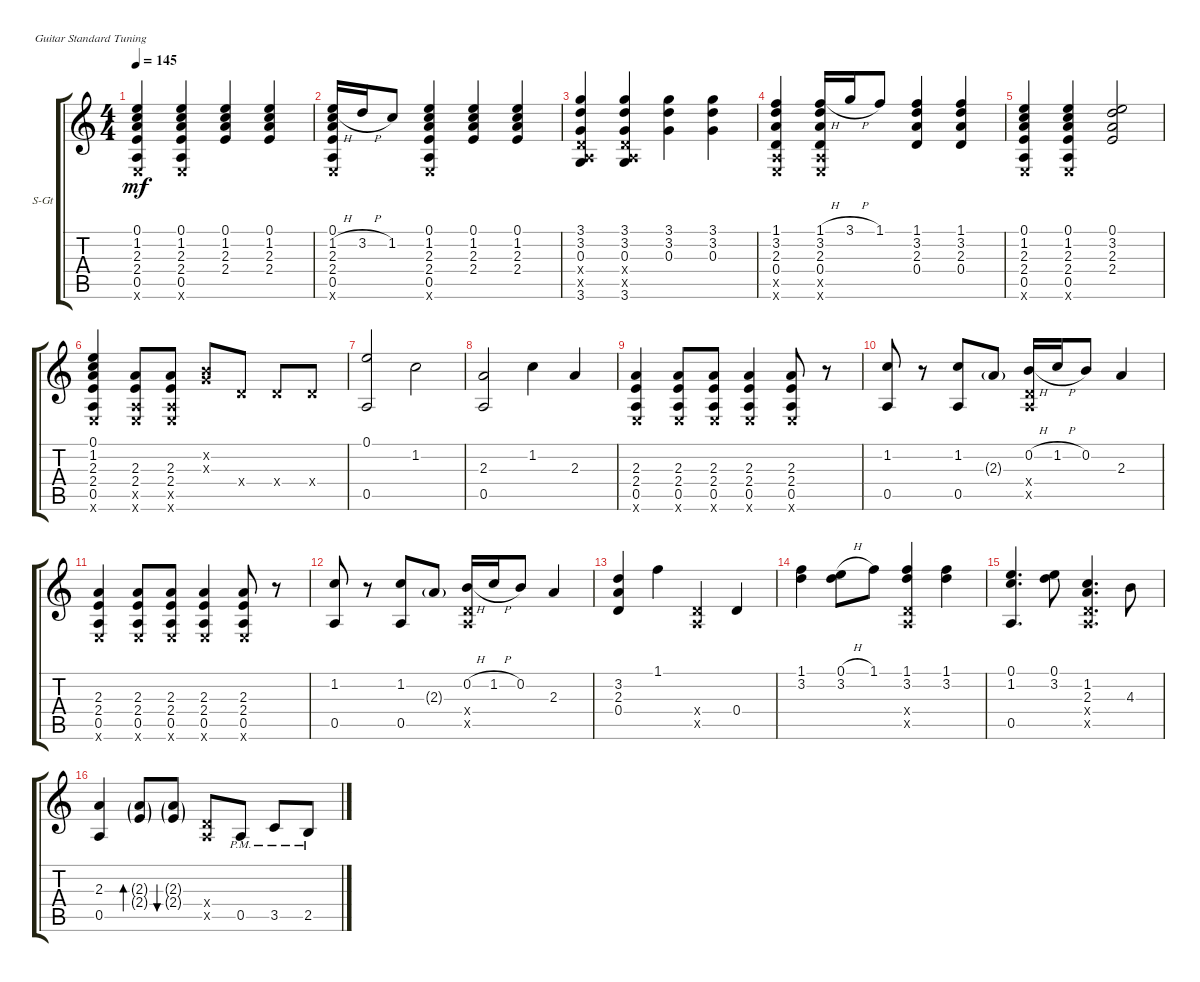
\defaultSystemsLayout 4
\bracketExtendMode groupsimilarinstruments
\firstSystemTrackNameOrientation horizontal
\otherSystemsTrackNameOrientation horizontal
\track ("Steel Guitar" "S-Gt") {instrument acousticguitarsteel}
\staff {score tabs}
\tuning (E4 B3 G3 D3 A2 E2)
\ts (4 4)
\tempo 145
\clef g2
\ks c
(0.6{x} 0.5 2.4 2.3 1.2 0.1).4{dy mf} (1.2 2.3 2.4 0.5 0.6{x} 0.1).4 (1.2 2.3 2.4 0.1).4 (1.2 2.4 2.3 0.1).4 |
(0.6{x} 0.5 2.4 2.3 1.2{h} 0.1).16 3.2{h}.16 1.2.8 (1.2 2.3 2.4 0.5 0.6{x} 0.1).4 (1.2 2.3 2.4 0.1).4 (1.2 2.4 2.3 0.1).4 |
(3.6 0.5{x} 0.4{x} 3.1 3.2 0.3).4 (3.6 0.5{x} 0.4{x} 3.1 3.2 0.3).4 (3.1 3.2 0.3).4 (3.1 3.2 0.3).4 |
(2.3 3.2 1.1 0.4 0.6{x} 0.5{x}).4 (1.1{h} 3.2 2.3 0.4 0.6{x} 0.5{x}).16 3.1{h}.16 1.1.8 (1.1 3.2 2.3 0.4).4 (1.1 3.2 2.3 0.4).4 |
(0.6{x} 0.5 2.4 2.3 1.2 0.1).4 (1.2 2.3 2.4 0.5 0.6{x} 0.1).4 (3.2 2.3 2.4 0.1).2 |
(1.2 2.3 2.4 0.5 0.6{x} 0.1).4 (0.6{x} 0.5{x} 2.4 2.3).8 (0.6{x} 0.5{x} 2.3 2.4).8 (0.3{x} 0.2{x}).8 0.4{x}.8 0.4{x}.8 0.4{x}.8 |
(0.1 0.5).2 1.2.2 |
(0.5 2.3).2 1.2.4 2.3.4 |
(0.5 2.4 2.3 0.6{x}).4 (0.5 2.4 2.3 0.6{x}).8 (2.4 0.5 2.3 0.6{x}).8 (2.4 0.5 2.3 0.6{x}).4 (0.5 2.4 2.3 0.6{x}).8 r.8 |
(0.5 1.2).8 r.8 (1.2 0.5).8 2.3{g}.8 (0.2{h} 0.4{x} 0.5{x}).16 1.2{h}.16 0.2.8 2.3.4 |
(0.5 2.4 2.3 0.6{x}).4 (0.5 2.4 2.3 0.6{x}).8 (2.4 0.5 2.3 0.6{x}).8 (2.4 0.5 2.3 0.6{x}).4 (0.5 2.4 0.6{x} 2.3).8 r.8 |
(0.5 1.2).8 r.8 (1.2 0.5).8 2.3{g}.8 (0.2{h} 0.4{x} 0.5{x}).16 1.2{h}.16 0.2.8 2.3.4 |
(2.3 3.2 0.4).4 1.1.4 (0.5{x} 0.4{x}).4 0.4.4 |
(1.1 3.2).4 (3.2 0.1{h}).8 1.1.8 (1.1 3.2 0.4{x} 0.5{x}).4 (1.1 3.2).4 |
(0.1 1.2 0.5).4{d} (0.1 3.2).8 (1.2 2.3 0.4{x} 0.5{x}).4{d} 4.3.8 |
(0.5 2.3).4 (2.4{g} 2.3{g}).8{bd 30} (2.3{g} 2.4{g}).8{bu 30} (0.5{x} 0.4{x}).8 0.5{pm}.8 3.5{pm}.8 2.5{pm}.8
